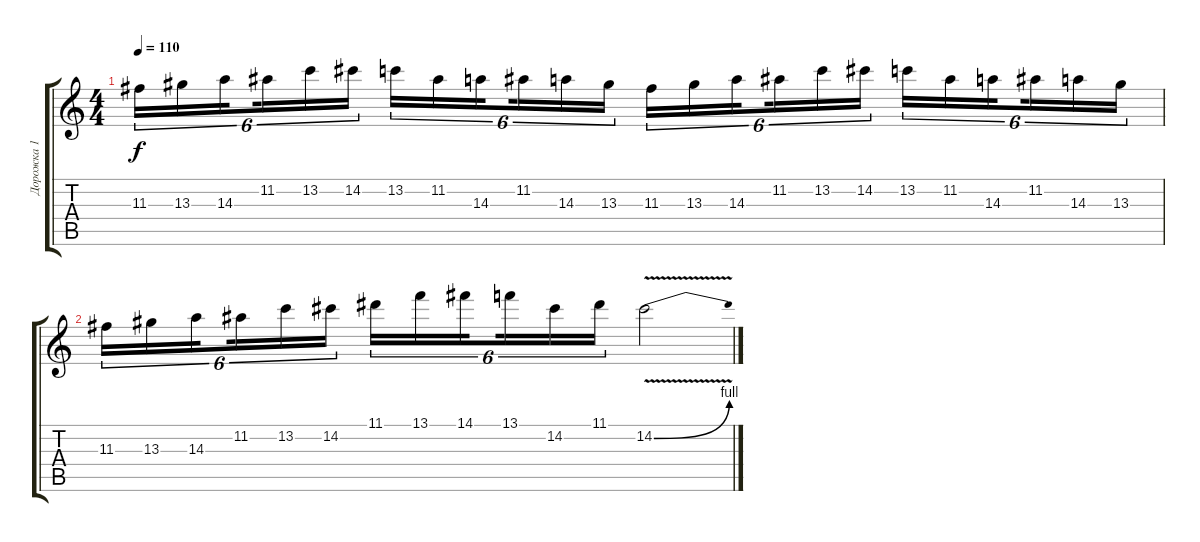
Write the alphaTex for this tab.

\track ("Дорожка 1" "Дорожка 1") {instrument distortionguitar}
\staff {score tabs}
\tuning (E4 B3 G3 D3 A2 E2) {hide}
\ts (4 4)
\tempo 110
\clef g2
\ks c
11.3.16{tu (6 4) dy f} 13.3.16{tu (6 4)} 14.3.16{tu (6 4) beam splitsecondary} 11.2.16{tu (6 4)} 13.2.16{tu (6 4)} 14.2.16{tu (6 4)} 13.2.16{tu (6 4)} 11.2.16{tu (6 4)} 14.3.16{tu (6 4) beam splitsecondary} 11.2.16{tu (6 4)} 14.3.16{tu (6 4)} 13.3.16{tu (6 4)} 11.3.16{tu (6 4)} 13.3.16{tu (6 4)} 14.3.16{tu (6 4) beam splitsecondary} 11.2.16{tu (6 4)} 13.2.16{tu (6 4)} 14.2.16{tu (6 4)} 13.2.16{tu (6 4)} 11.2.16{tu (6 4)} 14.3.16{tu (6 4) beam splitsecondary} 11.2.16{tu (6 4)} 14.3.16{tu (6 4)} 13.3.16{tu (6 4)} |
11.3.16{tu (6 4)} 13.3.16{tu (6 4)} 14.3.16{tu (6 4) beam splitsecondary} 11.2.16{tu (6 4)} 13.2.16{tu (6 4)} 14.2.16{tu (6 4)} 11.1.16{tu (6 4)} 13.1.16{tu (6 4)} 14.1.16{tu (6 4) beam splitsecondary} 13.1.16{tu (6 4)} 14.2.16{tu (6 4)} 11.1.16{tu (6 4)} 14.2{be (bend 0 0 60 4) v}.2
